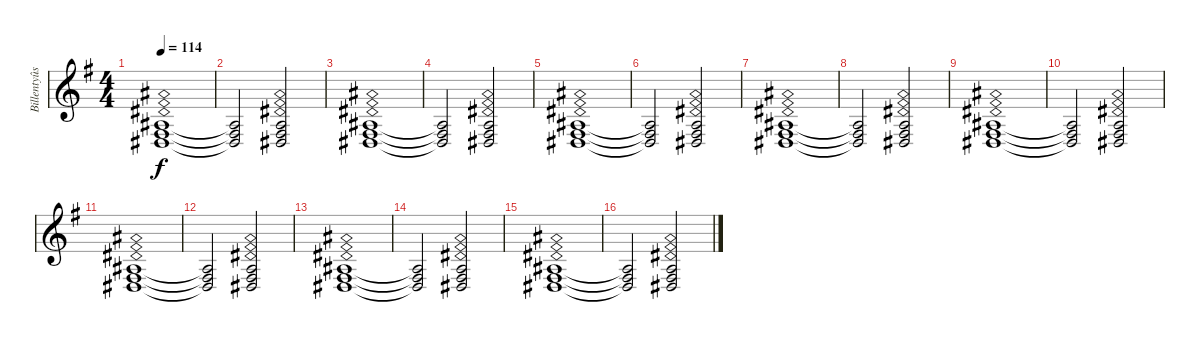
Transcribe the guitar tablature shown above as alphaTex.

\track ("Billentyûs (Mats Olausson)" "Billentyûs") {instrument choiraahs}
\staff {score}
\tuning (E4 B3 G3 D3 A2 E2 B1) {hide}
\ts (4 4)
\tempo 114
\clef g2
\ks g
(3.3{ph 12} 4.4{ph 12} 6.5{ph 12}).1{dy f} |
(3.3{t} 4.4{t} 6.5{t}).2 (2.3{ph 12} 4.4{ph 12} 6.5{ph 12}).2 |
(3.3{ph 12} 4.4{ph 12} 6.5{ph 12}).1 |
(3.3{t} 4.4{t} 6.5{t}).2 (2.3{ph 12} 4.4{ph 12} 6.5{ph 12}).2 |
(3.3{ph 12} 4.4{ph 12} 6.5{ph 12}).1 |
(3.3{t} 4.4{t} 6.5{t}).2 (2.3{ph 12} 4.4{ph 12} 6.5{ph 12}).2 |
(3.3{ph 12} 4.4{ph 12} 6.5{ph 12}).1 |
(3.3{t} 4.4{t} 6.5{t}).2 (2.3{ph 12} 4.4{ph 12} 6.5{ph 12}).2 |
(3.3{ph 12} 4.4{ph 12} 6.5{ph 12}).1 |
(3.3{t} 4.4{t} 6.5{t}).2 (2.3{ph 12} 4.4{ph 12} 6.5{ph 12}).2 |
(3.3{ph 12} 4.4{ph 12} 6.5{ph 12}).1 |
(3.3{t} 4.4{t} 6.5{t}).2 (2.3{ph 12} 4.4{ph 12} 6.5{ph 12}).2 |
(3.3{ph 12} 4.4{ph 12} 6.5{ph 12}).1 |
(3.3{t} 4.4{t} 6.5{t}).2 (2.3{ph 12} 4.4{ph 12} 6.5{ph 12}).2 |
(3.3{ph 12} 4.4{ph 12} 6.5{ph 12}).1 |
(3.3{t} 4.4{t} 6.5{t}).2 (2.3{ph 12} 4.4{ph 12} 6.5{ph 12}).2
